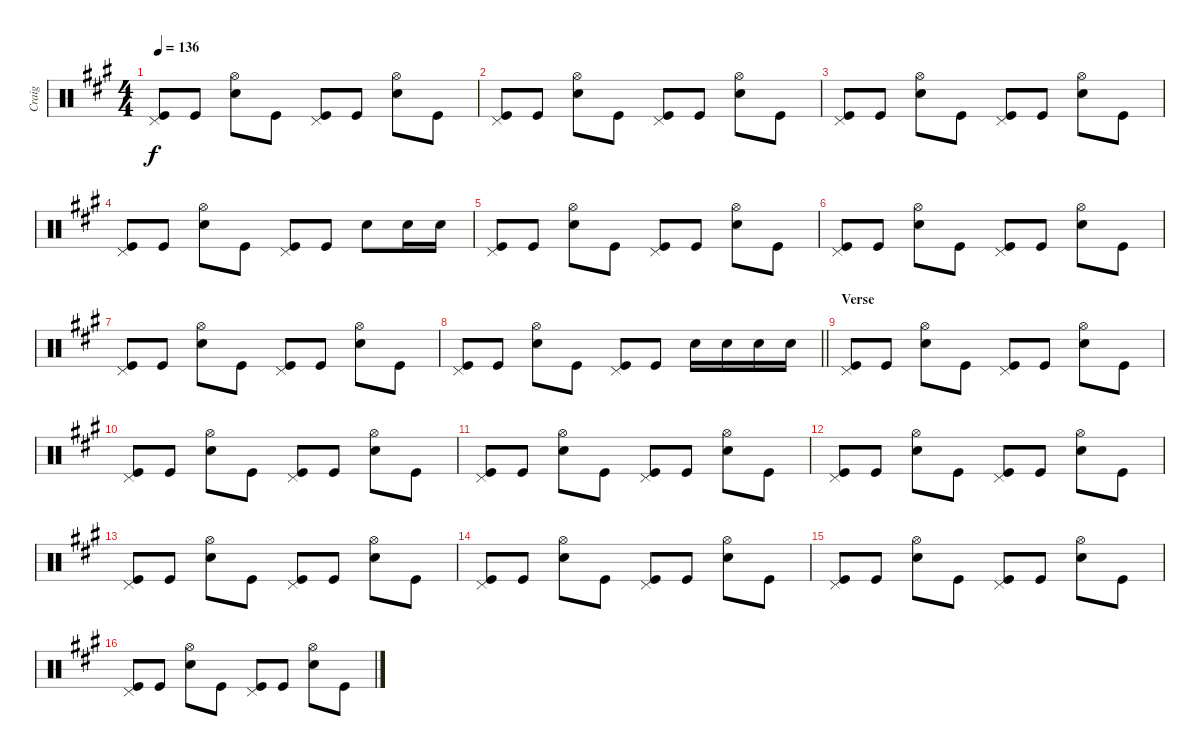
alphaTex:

\track ("Craig" "Craig") {instrument percussion}
\staff {score}
\articulation defaults
\ts (4 4)
\tempo 136
\clef neutral
\ks a
("Pedal Hi-Hat (hit)" "Kick (hit)").8{dy f} "Kick (hit)".8 ("Hi-Hat (open)" "Snare (hit) 2").8 "Kick (hit)".8 ("Pedal Hi-Hat (hit)" "Kick (hit)").8 "Kick (hit)".8 ("Hi-Hat (open)" "Snare (hit) 2").8 "Kick (hit)".8 |
("Pedal Hi-Hat (hit)" "Kick (hit)").8 "Kick (hit)".8 ("Hi-Hat (open)" "Snare (hit) 2").8 "Kick (hit)".8 ("Pedal Hi-Hat (hit)" "Kick (hit)").8 "Kick (hit)".8 ("Hi-Hat (open)" "Snare (hit) 2").8 "Kick (hit)".8 |
("Pedal Hi-Hat (hit)" "Kick (hit)").8 "Kick (hit)".8 ("Hi-Hat (open)" "Snare (hit) 2").8 "Kick (hit)".8 ("Pedal Hi-Hat (hit)" "Kick (hit)").8 "Kick (hit)".8 ("Hi-Hat (open)" "Snare (hit) 2").8 "Kick (hit)".8 |
("Pedal Hi-Hat (hit)" "Kick (hit)").8 "Kick (hit)".8 ("Hi-Hat (open)" "Snare (hit) 2").8 "Kick (hit)".8 ("Pedal Hi-Hat (hit)" "Kick (hit)").8 "Kick (hit)".8 "Snare (hit) 2".8 "Snare (hit) 2".16 "Snare (hit) 2".16 |
("Pedal Hi-Hat (hit)" "Kick (hit)").8 "Kick (hit)".8 ("Hi-Hat (open)" "Snare (hit) 2").8 "Kick (hit)".8 ("Pedal Hi-Hat (hit)" "Kick (hit)").8 "Kick (hit)".8 ("Hi-Hat (open)" "Snare (hit) 2").8 "Kick (hit)".8 |
("Pedal Hi-Hat (hit)" "Kick (hit)").8 "Kick (hit)".8 ("Hi-Hat (open)" "Snare (hit) 2").8 "Kick (hit)".8 ("Pedal Hi-Hat (hit)" "Kick (hit)").8 "Kick (hit)".8 ("Hi-Hat (open)" "Snare (hit) 2").8 "Kick (hit)".8 |
("Pedal Hi-Hat (hit)" "Kick (hit)").8 "Kick (hit)".8 ("Hi-Hat (open)" "Snare (hit) 2").8 "Kick (hit)".8 ("Pedal Hi-Hat (hit)" "Kick (hit)").8 "Kick (hit)".8 ("Hi-Hat (open)" "Snare (hit) 2").8 "Kick (hit)".8 |
\barLineRight lightlight
("Pedal Hi-Hat (hit)" "Kick (hit)").8 "Kick (hit)".8 ("Hi-Hat (open)" "Snare (hit) 2").8 "Kick (hit)".8 ("Pedal Hi-Hat (hit)" "Kick (hit)").8 "Kick (hit)".8 "Snare (hit) 2".16 "Snare (hit) 2".16 "Snare (hit) 2".16 "Snare (hit) 2".16 |
\section ("" "Verse")
("Pedal Hi-Hat (hit)" "Kick (hit)").8 "Kick (hit)".8 ("Hi-Hat (open)" "Snare (hit) 2").8 "Kick (hit)".8 ("Pedal Hi-Hat (hit)" "Kick (hit)").8 "Kick (hit)".8 ("Hi-Hat (open)" "Snare (hit) 2").8 "Kick (hit)".8 |
("Pedal Hi-Hat (hit)" "Kick (hit)").8 "Kick (hit)".8 ("Hi-Hat (open)" "Snare (hit) 2").8 "Kick (hit)".8 ("Pedal Hi-Hat (hit)" "Kick (hit)").8 "Kick (hit)".8 ("Hi-Hat (open)" "Snare (hit) 2").8 "Kick (hit)".8 |
("Pedal Hi-Hat (hit)" "Kick (hit)").8 "Kick (hit)".8 ("Hi-Hat (open)" "Snare (hit) 2").8 "Kick (hit)".8 ("Pedal Hi-Hat (hit)" "Kick (hit)").8 "Kick (hit)".8 ("Hi-Hat (open)" "Snare (hit) 2").8 "Kick (hit)".8 |
("Pedal Hi-Hat (hit)" "Kick (hit)").8 "Kick (hit)".8 ("Hi-Hat (open)" "Snare (hit) 2").8 "Kick (hit)".8 ("Pedal Hi-Hat (hit)" "Kick (hit)").8 "Kick (hit)".8 ("Hi-Hat (open)" "Snare (hit) 2").8 "Kick (hit)".8 |
("Pedal Hi-Hat (hit)" "Kick (hit)").8 "Kick (hit)".8 ("Hi-Hat (open)" "Snare (hit) 2").8 "Kick (hit)".8 ("Pedal Hi-Hat (hit)" "Kick (hit)").8 "Kick (hit)".8 ("Hi-Hat (open)" "Snare (hit) 2").8 "Kick (hit)".8 |
("Pedal Hi-Hat (hit)" "Kick (hit)").8 "Kick (hit)".8 ("Hi-Hat (open)" "Snare (hit) 2").8 "Kick (hit)".8 ("Pedal Hi-Hat (hit)" "Kick (hit)").8 "Kick (hit)".8 ("Hi-Hat (open)" "Snare (hit) 2").8 "Kick (hit)".8 |
("Pedal Hi-Hat (hit)" "Kick (hit)").8 "Kick (hit)".8 ("Hi-Hat (open)" "Snare (hit) 2").8 "Kick (hit)".8 ("Pedal Hi-Hat (hit)" "Kick (hit)").8 "Kick (hit)".8 ("Hi-Hat (open)" "Snare (hit) 2").8 "Kick (hit)".8 |
("Pedal Hi-Hat (hit)" "Kick (hit)").8 "Kick (hit)".8 ("Hi-Hat (open)" "Snare (hit) 2").8 "Kick (hit)".8 ("Pedal Hi-Hat (hit)" "Kick (hit)").8 "Kick (hit)".8 ("Hi-Hat (open)" "Snare (hit) 2").8 "Kick (hit)".8
